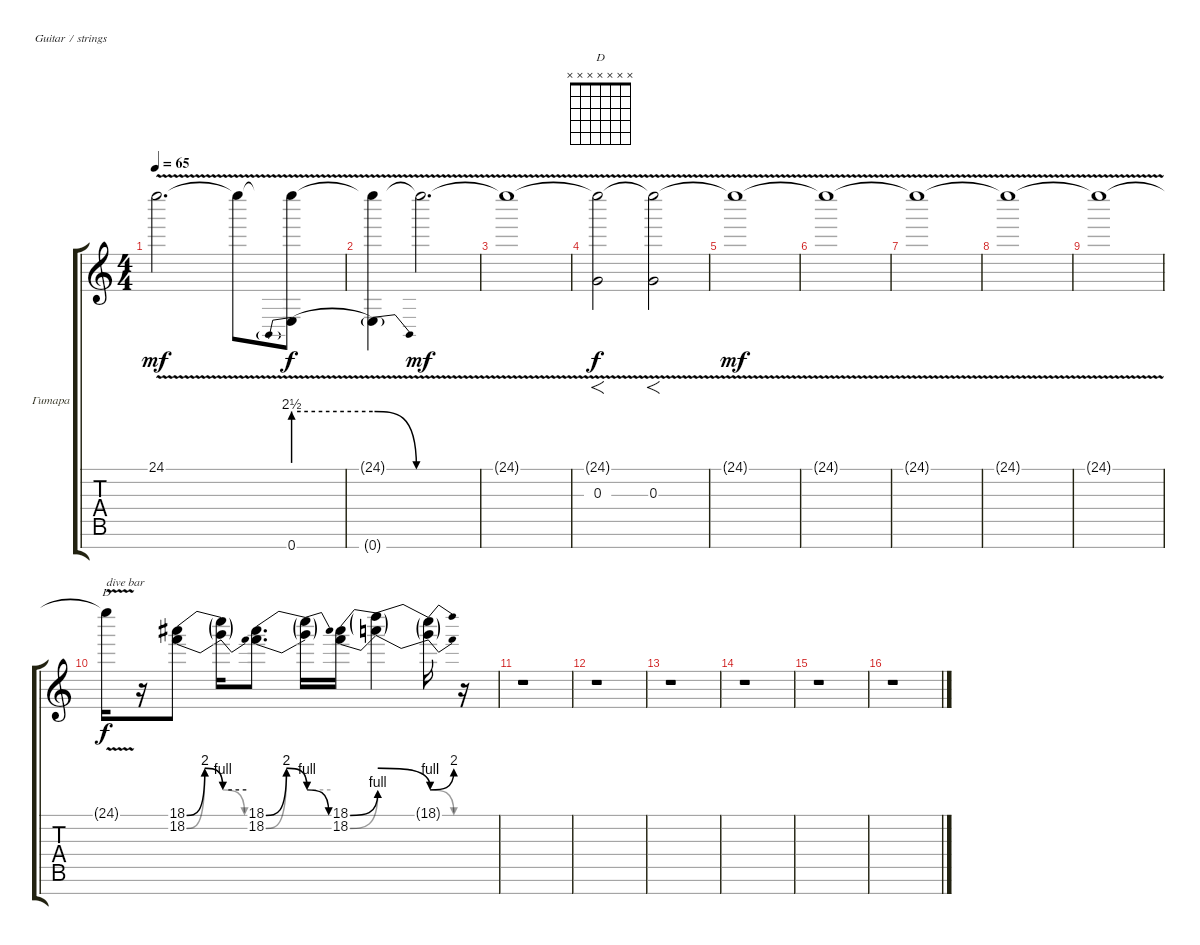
\bracketExtendMode groupsimilarinstruments
\firstSystemTrackNameOrientation horizontal
\otherSystemsTrackNameOrientation horizontal
\track ("Перегруз (автовау)" "Гитара") {instrument distortionguitar}
\staff {score tabs}
\tuning (E4 B3 G3 D3 A2 E2 B1)
\chord ("D" x x x x x x x)
\ts (4 4)
\tempo 65
\clef g2
\ks c
24.1{v t}.2{d dy mf} 24.1{v t}.8 (0.7{be (prebend 0 10 60 10)} 24.1{v t}).8{dy f} |
(0.7{be (release 0 10 60 0) t} 24.1{v t}).4 24.1{v t}.2{d dy mf} |
24.1{v t}.1 |
(0.3 24.1{v t}).2{f dy f} (0.3 24.1{v t}).2{f} |
24.1{v t}.1{dy mf} |
24.1{v t}.1 |
24.1{v t}.1 |
24.1{v t}.1 |
24.1{v t}.1 |
24.1{v t}.16{ch "D" txt "dive bar" dy f} r.16 (18.1{be (bendrelease 0 0 30 8 30 8 60 4)} 18.2{be (bendrelease 0 0 30 8 30 8 60 4)}).8 (18.1{be (hold 0 4 60 4) t} 18.2{be (release 0 4 60 0) t}).16 (18.1{be (bendrelease 0 0 30 8 30 8 60 4)} 18.2{be (bendrelease 0 0 30 8 30 8 60 4)}).8{d} (18.1{be (release 0 4 60 0) t} 18.2{be (hold 0 4 60 4) t}).16 (18.1{be (bend 0 0 60 4)} 18.2{be (bend 0 0 60 4)}).16 (18.1{be (release 0 8 60 4) t} 18.2{be (release 0 8 60 4) t}).4 (18.1{be (bend 0 4 60 8) t} 18.2{be (release 0 4 60 0) t}).16 r.16 |
r.1 |
r.1 |
r.1 |
r.1 |
r.1 |
r.1
